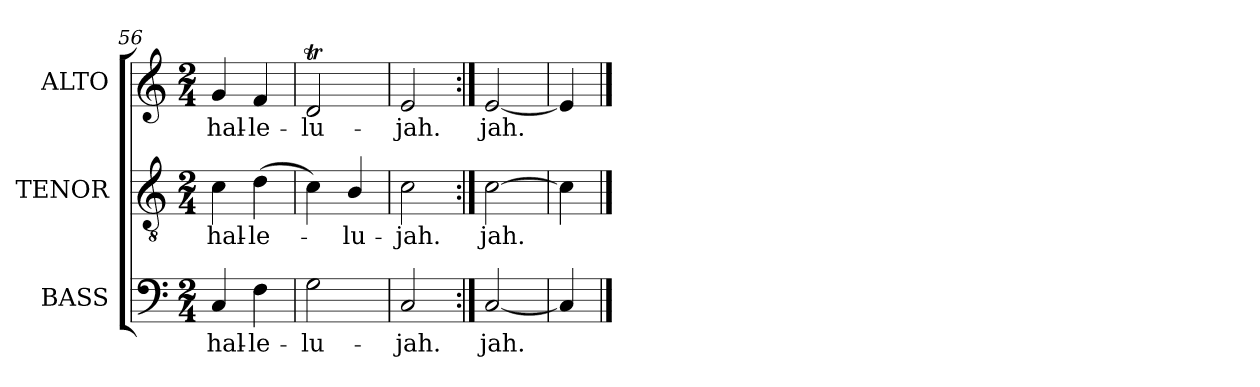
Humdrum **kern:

**kern	**text	**kern	**text	**kern	**text
*part3	*part3	*part2	*part2	*part1	*part1
*staff3	*staff3	*staff2	*staff2	*staff1	*staff1
*I"BASS	*	*I"TENOR	*	*I"ALTO	*
*I'B.	*	*I'T.	*	*I'A.	*
*clefF4	*	*clefGv2	*	*clefG2	*
*	*	*ITrd7c12	*	*	*
*k[]	*	*k[]	*	*k[]	*
*C:	*	*C:	*	*C:	*
*M2/4	*	*M2/4	*	*M2/4	*
=56	=56	=56	=56	=56	=56
!	!LO:LY:b:color=#000000	!	!	!	!
!	!	!	!LO:LY:b:color=#000000	!	!
!	!	!	!	!	!LO:LY:b:color=#000000
4Ci/	hal-	4Ci\	hal-	4gi/	hal-
!	!LO:LY:b:color=#000000	!	!	!	!
!	!	!	!LO:LY:b:color=#000000	!	!
!	!	!	!	!	!LO:LY:b:color=#000000
4Fi\	-le-	(4Di\	-le-	4fi/	-le-
=57	=57	=57	=57	=57	=57
!	!LO:LY:b:color=#000000	!	!	!	!
!	!	!	!	!	!LO:LY:b:color=#000000
2Gi\	-lu-	4Ci\)	.	2dTi/	-lu-
!	!	!	!LO:LY:b:color=#000000	!	!
.	.	4BBi/	-lu-	.	.
=58	=58	=58	=58	=58	=58
!	!LO:LY:b:color=#000000	!	!	!	!
!	!	!	!LO:LY:b:color=#000000	!	!
!	!	!	!	!	!LO:LY:b:color=#000000
2Ci/	-jah.	2Ci\	-jah.	2ei/	-jah.
=59:|!	=59:|!	=59:|!	=59:|!	=59:|!	=59:|!
!	!LO:LY:b:color=#000000	!	!	!	!
!	!	!	!LO:LY:b:color=#000000	!	!
!	!	!	!	!	!LO:LY:b:color=#000000
[2Ci/	-jah.	[2Ci\	-jah.	[2ei/	-jah.
=60	=60	=60	=60	=60	=60
4Ci/]	.	4Ci\]	.	4ei/]	.
==	==	==	==	==	==
*-	*-	*-	*-	*-	*-
